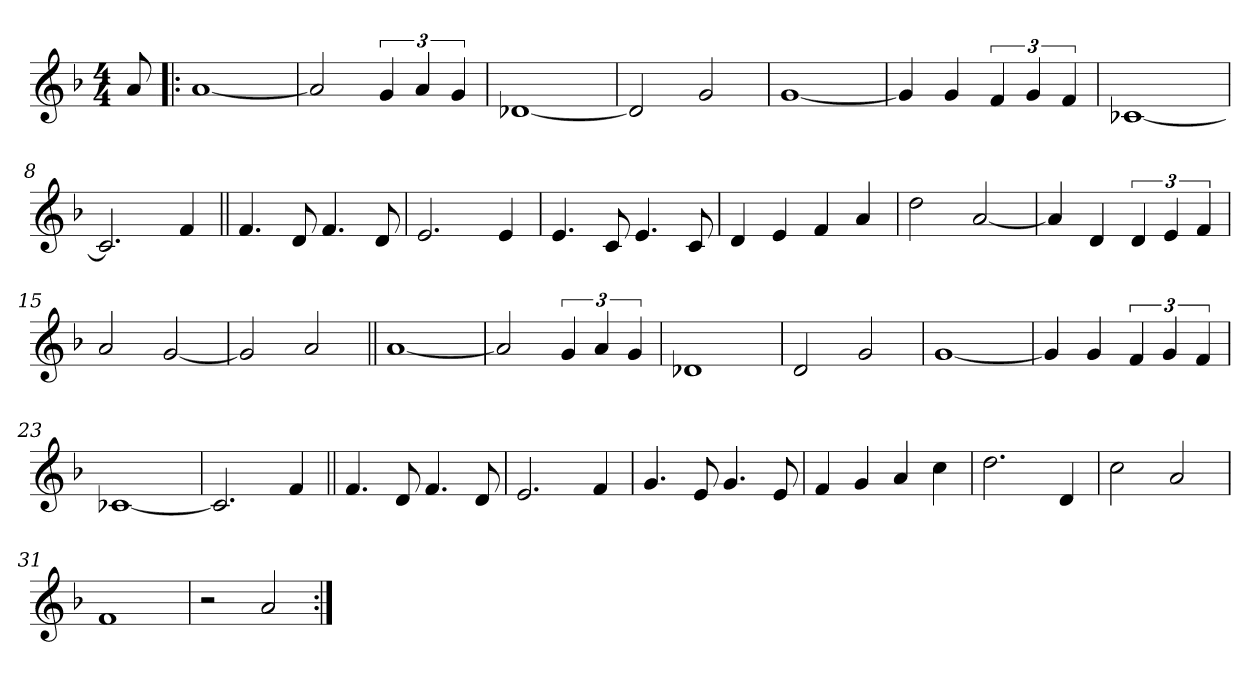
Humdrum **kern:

**kern
*part1
*staff1
*clefG2
*k[b-]
*F:
*M4/4
=
8a/
=1!|:
[1a
=2
2a/]
6g/
6a/
6g/
=3
[1d-X
=4
2d-/]
2g/
=5
[1g
=6
4g/]
4g/
6f/
6g/
6f/
!!LO:LB:g=z
=7
[1c-X
=8
2.c-/]
4f/
=9||
4.f/
8d/
4.f/
8d/
=10
2.e/
4e/
=11
4.e/
8c/
4.e/
8c/
=12
4d/
4e/
4f/
4a/
!!LO:LB:g=z
=13
2dd\
[2a/
=14
4a/]
4d/
6d/
6e/
6f/
=15
2a/
[2g/
=16
2g/]
2a/
=17||
[1a
=18
2a/]
6g/
6a/
6g/
!!LO:LB:g=z
=19
1d-X
=20
2d/
2g/
=21
[1g
=22
4g/]
4g/
6f/
6g/
6f/
=23
[1c-X
=24
2.c-/]
4f/
!!LO:LB:g=z
=25||
4.f/
8d/
4.f/
8d/
=26
2.e/
4f/
=27
4.g/
8e/
4.g/
8e/
=28
4f/
4g/
4a/
4cc\
=29
2.dd\
4d/
=30
2cc\
2a/
!!LO:LB:g=z
=31
1f
=32
2r
2a/
=:|!
*-
